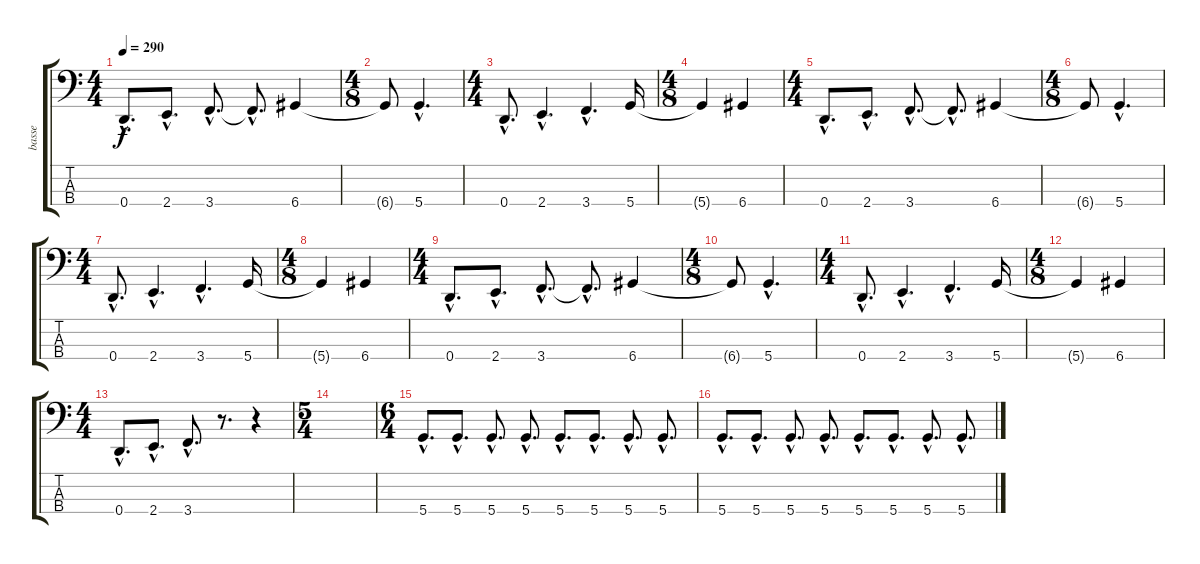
\track ("basse" "basse") {instrument electricbassfinger}
\staff {score tabs}
\tuning (G2 D2 A1 D1) {hide}
\ts (4 4)
\tempo 290
\clef f4
\ks c
0.4{hac}.8{d dy f} 2.4{hac}.8{d} 3.4{hac}.8{d} 3.4{hac t}.8{d} 6.4.4 |
\ts (4 8)
6.4{t}.8 5.4{hac}.4{d} |
\ts (4 4)
0.4{hac}.8{d} 2.4{hac}.4{d} 3.4{hac}.4{d} 5.4.16 |
\ts (4 8)
5.4{t}.4 6.4.4 |
\ts (4 4)
0.4{hac}.8{d} 2.4{hac}.8{d} 3.4{hac}.8{d} 3.4{hac t}.8{d} 6.4.4 |
\ts (4 8)
6.4{t}.8 5.4{hac}.4{d} |
\ts (4 4)
0.4{hac}.8{d} 2.4{hac}.4{d} 3.4{hac}.4{d} 5.4.16 |
\ts (4 8)
5.4{t}.4 6.4.4 |
\ts (4 4)
0.4{hac}.8{d} 2.4{hac}.8{d} 3.4{hac}.8{d} 3.4{hac t}.8{d} 6.4.4 |
\ts (4 8)
6.4{t}.8 5.4{hac}.4{d} |
\ts (4 4)
0.4{hac}.8{d} 2.4{hac}.4{d} 3.4{hac}.4{d} 5.4.16 |
\ts (4 8)
5.4{t}.4 6.4.4 |
\ts (4 4)
0.4{hac}.8{d} 2.4{hac}.8{d} 3.4{hac}.8{d} r.8{d} r.4 |
\ts (5 4)
|
\ts (6 4)
5.4{hac}.8{d} 5.4{hac}.8{d} 5.4{hac}.8{d} 5.4{hac}.8{d} 5.4{hac}.8{d} 5.4{hac}.8{d} 5.4{hac}.8{d} 5.4{hac}.8{d} |
5.4{hac}.8{d} 5.4{hac}.8{d} 5.4{hac}.8{d} 5.4{hac}.8{d} 5.4{hac}.8{d} 5.4{hac}.8{d} 5.4{hac}.8{d} 5.4{hac}.8{d}
